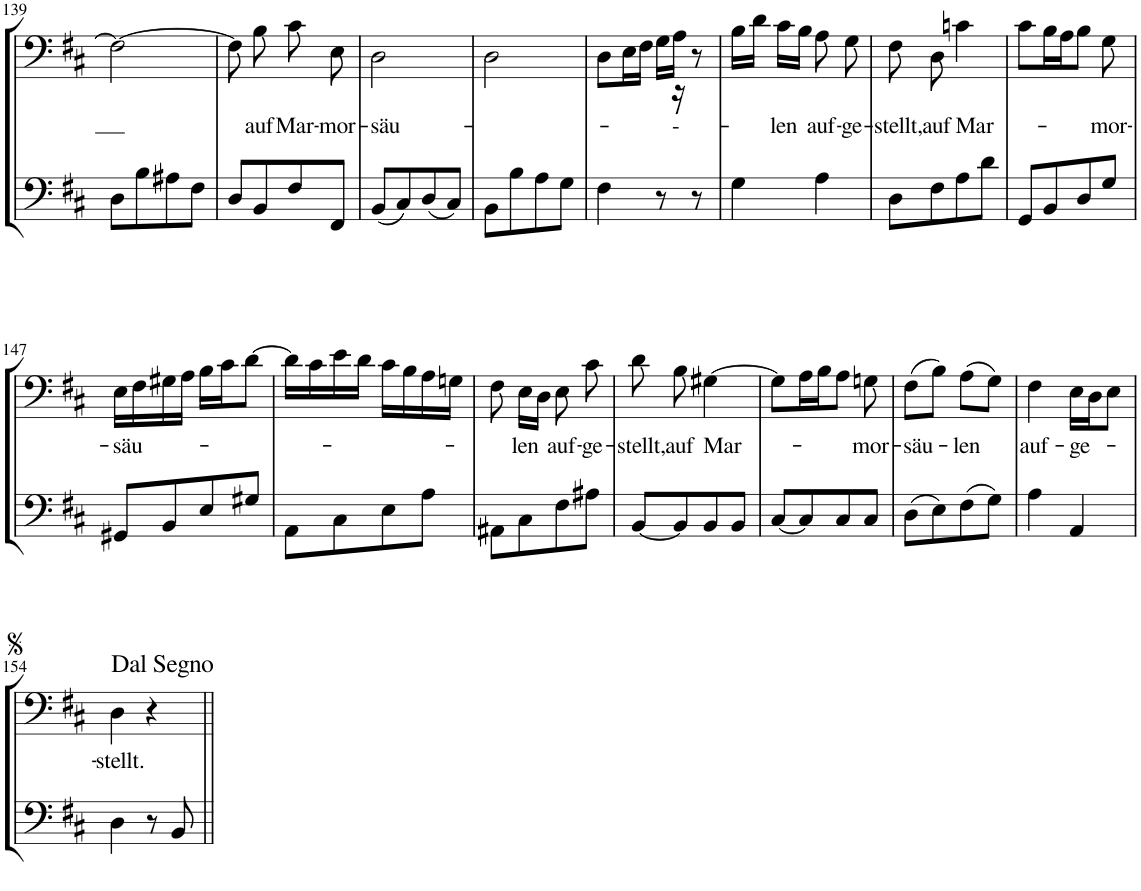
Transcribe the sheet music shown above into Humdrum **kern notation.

**kern	**kern	**text
*part2	*part1	*part1
*staff2	*staff1	*staff1
*I"Continuo	*I"Schicksal	*
!!LO:PB:g=z
*clefF4	*clefF4	*
*k[f#c#]	*k[f#c#]	*
*M2/4	*M2/4	*
=139	=139	=139
8D\L	2F#\_	.
8B\	.	.
8A#X\	.	.
8F#\J	.	.
=140	=140	=140
8D/L	8F#\]	.
!	!	!LO:LY:b
8BB/	8B\	auf
!	!	!LO:LY:b
8F#/	8c#\	Mar-
!	!	!LO:LY:b
8FF#/J	8E\	-mor-
=141	=141	=141
!	!	!LO:LY:b
(8BB/L	2D\	-säu-
8C#/)	.	.
(8D/	.	.
8C#/J)	.	.
=142	=142	=142
8BB\L	2D\	.
8B\	.	.
8A\	.	.
8G\J	.	.
=143	=143	=143
*	*^	*
4F#\	8D\L	16ryy	.
*	*v	*v	*
.	16E\L	.
.	16F#\JJ	.
8r	16G\LL	.
!	!	!LO:LY:b
*	*^	*
.	16A\JJ	16r	--
8r	8r	8ryy	.
*	*v	*v	*
=144	=144	=144
4G\	16B\LL	.
.	16d\JJ	.
!	!	!LO:LY:b
.	16c#\LL	-len
.	16B\JJ	.
!	!	!LO:LY:b
4A\	8A\	auf-
!	!	!LO:LY:b
.	8G\	-ge-
=145	=145	=145
!	!	!LO:LY:b
8D\L	8F#\	-stellt,
!	!	!LO:LY:b
8F#\	8D\	auf
!	!	!LO:LY:b
8A\	4cn\	Mar-
8d\J	.	.
=146	=146	=146
8GG/L	8c#\L	.
8BB/	16B\L	.
.	16A\J	.
8D/	8B\J	.
!	!	!LO:LY:b
8G/J	8G\	-mor-
!!LO:LB:g=z
=147	=147	=147
!	!	!LO:LY:b
8GG#X/L	16E\LL	-säu-
.	16F#\	.
8BB/	16G#X\	.
.	16A\JJ	.
8E/	16B\LL	.
.	16c#\J	.
8G#X/J	[>8d\J	.
=148	=148	=148
8AA\L	16d\LL]	.
.	16c#\	.
8C#\	16e\	.
.	16d\JJ	.
8E\	16c#\LL	.
.	16B\	.
8A\J	16A\	.
.	16Gn\JJ	.
=149	=149	=149
8AA#X\L	8F#\	.
!	!	!LO:LY:b
8C#\	16E\LL	-len
.	16D\JJ	.
!	!	!LO:LY:b
8F#\	8E\	auf-
!	!	!LO:LY:b
8A#X\J	8c#\	-ge-
=150	=150	=150
!	!	!LO:LY:b
[<8BB/L	8d\	-stellt,
!	!	!LO:LY:b
8BB/]	8B\	auf
!	!	!LO:LY:b
8BB/	[>4G#X\	Mar-
8BB/J	.	.
=151	=151	=151
[<8C#/L	8G#\L]	.
8C#/]	16A\L	.
.	16B\J	.
8C#/	8A\J	.
!	!	!LO:LY:b
8C#/J	8Gn\	-mor-
=152	=152	=152
!	!	!LO:LY:b
(8D\L	(8F#\L	-säu-
8E\)	8B\J)	.
!	!	!LO:LY:b
(8F#\	(8A\L	-len
8G\J)	8G\J)	.
=153	=153	=153
!	!	!LO:LY:b
4A\	4F#\	auf-
!	!	!LO:LY:b
4AA/	16E\LL	-ge-
.	16D\J	.
.	8E\J	.
!!LO:LB:g=z
=154	=154	=154
!	!	!LO:LY:b
4D\	4D\	-stellt.
8r	4r	.
8BB/	.	.
=||	=||	=||
*-	*-	*-
